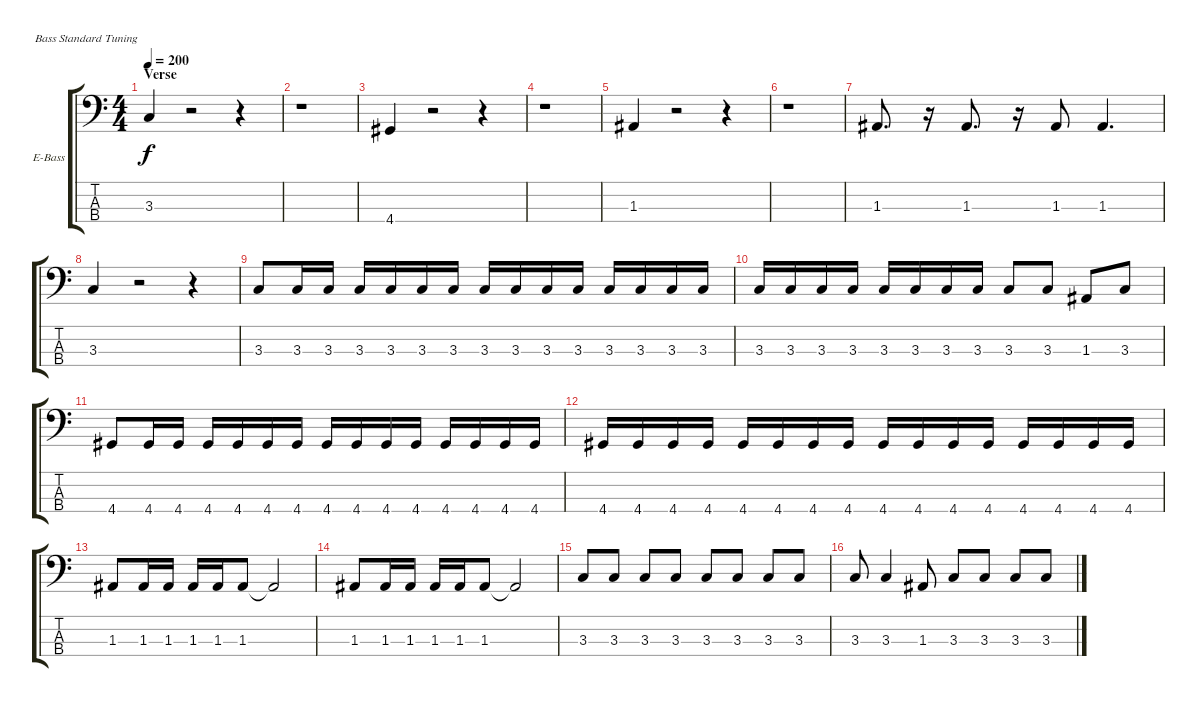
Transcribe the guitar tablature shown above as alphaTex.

\bracketExtendMode groupsimilarinstruments
\firstSystemTrackNameOrientation horizontal
\otherSystemsTrackNameOrientation horizontal
\track ("Bass" "E-Bass") {instrument electricbassfinger}
\staff {score tabs}
\tuning (G2 D2 A1 E1)
\ts (4 4)
\section ("" "Verse")
\tempo 200
\clef f4
\ks aminor
3.3.4{dy f} r.2 r.4 |
r.1 |
4.4.4 r.2 r.4 |
r.1 |
1.3.4 r.2 r.4 |
r.1 |
1.3.8{d} r.16 1.3.8{d} r.16 1.3.8 1.3.4{d} |
3.3.4 r.2 r.4 |
\section ("" "")
3.3.8 3.3.16 3.3.16 3.3.16 3.3.16 3.3.16 3.3.16 3.3.16 3.3.16 3.3.16 3.3.16 3.3.16 3.3.16 3.3.16 3.3.16 |
3.3.16 3.3.16 3.3.16 3.3.16 3.3.16 3.3.16 3.3.16 3.3.16 3.3.8 3.3.8 1.3.8 3.3.8 |
4.4.8 4.4.16 4.4.16 4.4.16 4.4.16 4.4.16 4.4.16 4.4.16 4.4.16 4.4.16 4.4.16 4.4.16 4.4.16 4.4.16 4.4.16 |
4.4.16 4.4.16 4.4.16 4.4.16 4.4.16 4.4.16 4.4.16 4.4.16 4.4.16 4.4.16 4.4.16 4.4.16 4.4.16 4.4.16 4.4.16 4.4.16 |
1.3.8 1.3.16 1.3.16 1.3.16 1.3.16 1.3.8 1.3{t}.2 |
1.3.8 1.3.16 1.3.16 1.3.16 1.3.16 1.3.8 1.3{t}.2 |
3.3.8 3.3.8 3.3.8 3.3.8 3.3.8 3.3.8 3.3.8 3.3.8 |
3.3.8 3.3.4 1.3.8 3.3.8 3.3.8 3.3.8 3.3.8
